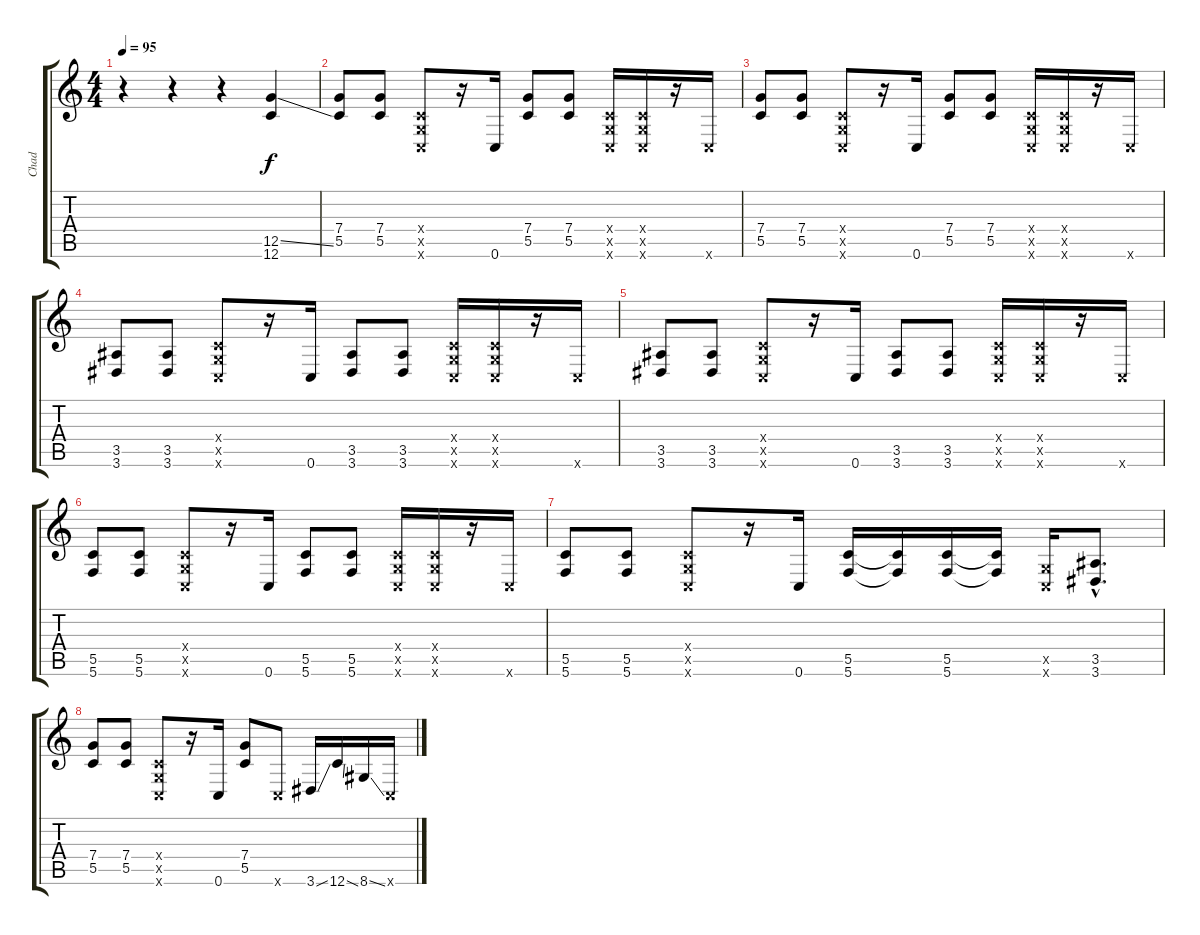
\track ("Chad" "Chad") {instrument distortionguitar}
\staff {score tabs}
\tuning (D4 A3 F3 C3 G2 C2) {hide}
\ts (4 4)
\tempo 95
\clef g2
\ks c
r.4{dy f instrument distortionguitar} r.4 r.4 (12.5{ss} 12.6).4 |
(7.4 5.5).8 (7.4 5.5).8 (0.4{x} 0.5{x} 0.6{x}).8 r.16 0.6.16 (7.4 5.5).8 (7.4 5.5).8 (0.4{x} 0.5{x} 0.6{x}).16 (0.4{x} 0.5{x} 0.6{x}).16 r.16 0.6{x}.16 |
(7.4 5.5).8 (7.4 5.5).8 (0.4{x} 0.5{x} 0.6{x}).8 r.16 0.6.16 (7.4 5.5).8 (7.4 5.5).8 (0.4{x} 0.5{x} 0.6{x}).16 (0.4{x} 0.5{x} 0.6{x}).16 r.16 0.6{x}.16 |
(3.5 3.6).8 (3.5 3.6).8 (0.4{x} 0.5{x} 0.6{x}).8 r.16 0.6.16 (3.5 3.6).8 (3.5 3.6).8 (0.4{x} 0.5{x} 0.6{x}).16 (0.4{x} 0.5{x} 0.6{x}).16 r.16 0.6{x}.16 |
(3.5 3.6).8 (3.5 3.6).8 (0.4{x} 0.5{x} 0.6{x}).8 r.16 0.6.16 (3.5 3.6).8 (3.5 3.6).8 (0.4{x} 0.5{x} 0.6{x}).16 (0.4{x} 0.5{x} 0.6{x}).16 r.16 0.6{x}.16 |
(5.5 5.6).8 (5.5 5.6).8 (0.4{x} 0.5{x} 0.6{x}).8 r.16 0.6.16 (5.5 5.6).8 (5.5 5.6).8 (0.4{x} 0.5{x} 0.6{x}).16 (0.4{x} 0.5{x} 0.6{x}).16 r.16 0.6{x}.16 |
(5.5 5.6).8 (5.5 5.6).8 (0.4{x} 0.5{x} 0.6{x}).8 r.16 0.6.16 (5.5 5.6).16 (5.5{t} 5.6{t}).16 (5.5 5.6).16 (5.5{t} 5.6{t}).16 (0.5{x} 0.6{x}).16 (3.5{hac} 3.6{hac}).8{d} |
(7.4 5.5).8 (7.4 5.5).8 (0.4{x} 0.5{x} 0.6{x}).8 r.16 0.6.16 (7.4 5.5).8 0.6{x}.8 3.6{ss}.16 12.6{ss}.16 8.6{ss}.16 0.6{x}.16
